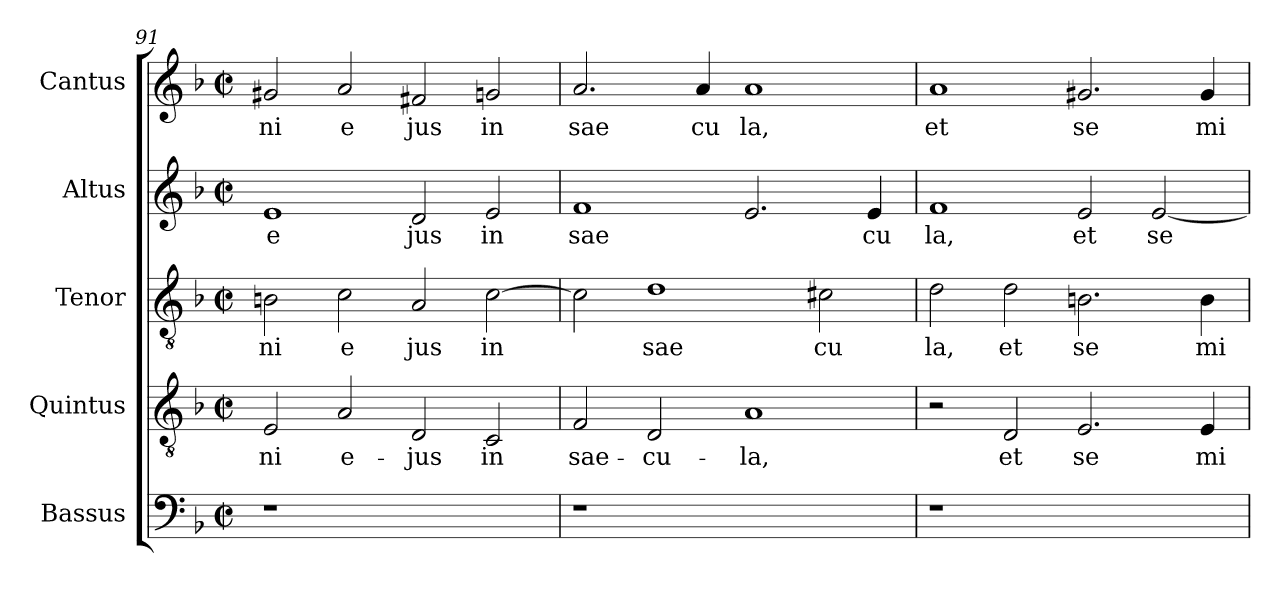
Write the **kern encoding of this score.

**kern	**kern	**text	**kern	**text	**kern	**text	**kern	**text
*part5	*part4	*part4	*part3	*part3	*part2	*part2	*part1	*part1
*staff5	*staff4	*staff4	*staff3	*staff3	*staff2	*staff2	*staff1	*staff1
*I"Bassus	*I"Quintus	*	*I"Tenor	*	*I"Altus	*	*I"Cantus	*
*I'B	*I'Q	*	*I'T	*	*I'A	*	*I'C	*
*clefF4	*clefGv2	*	*clefGv2	*	*clefG2	*	*clefG2	*
*k[b-]	*k[b-]	*	*k[b-]	*	*k[b-]	*	*k[b-]	*
*F:	*F:	*	*F:	*	*F:	*	*F:	*
*M2/2	*M2/2	*	*M2/2	*	*M2/2	*	*M2/2	*
*met(c|)	*met(c|)	*	*met(c|)	*	*met(c|)	*	*met(c|)	*
=91	=91	=91	=91	=91	=91	=91	=91	=91
!	!	!LO:LY:b:cj	!	!LO:LY:b:cj	!	!LO:LY:b:cj	!	!LO:LY:b:cj
1r	2E/	-ni	2Bn\	ni	1e	e	2g#X/	ni
!	!	!LO:LY:b:cj	!	!LO:LY:b:cj	!	!	!	!LO:LY:b:cj
.	2A/	e-	2c\	e	.	.	2a/	e
!	!	!LO:LY:b:cj	!	!LO:LY:b:cj	!	!LO:LY:b:cj	!	!LO:LY:b:cj
1ryy	2D/	-jus	2A/	jus	2d/	jus	2f#X/	jus
!	!	!LO:LY:b:cj	!	!LO:LY:b:cj	!	!LO:LY:b:cj	!	!LO:LY:b:cj
.	2C/	in	[>2c\	in	2e/	in	2gn/	in
=92	=92	=92	=92	=92	=92	=92	=92	=92
!	!	!LO:LY:b:cj	!	!	!	!LO:LY:b:cj	!	!LO:LY:b:cj
1r	2F/	sae-	2c\]	.	1f	sae	2.a/	sae
!	!	!LO:LY:b:cj	!	!LO:LY:b:cj	!	!	!	!
.	2D/	-cu-	1d	sae	.	.	.	.
!	!	!	!	!	!	!	!	!LO:LY:b:cj
.	.	.	.	.	.	.	4a/	cu
!	!	!LO:LY:b:cj	!	!	!	!	!	!LO:LY:b:cj
1ryy	1A	-la,	.	.	2.e/	.	1a	la,
!	!	!	!	!LO:LY:b:cj	!	!	!	!
.	.	.	2c#X\	cu	.	.	.	.
!	!	!	!	!	!	!LO:LY:b:cj	!	!
.	.	.	.	.	4e/	cu	.	.
!!LO:LB:g=z
=93	=93	=93	=93	=93	=93	=93	=93	=93
!	!	!	!	!LO:LY:b:cj	!	!LO:LY:b:cj	!	!LO:LY:b:cj
1r	2r	.	2d\	la,	1f	la,	1a	et
!	!	!LO:LY:b:cj	!	!LO:LY:b:cj	!	!	!	!
.	2D/	et	2d\	et	.	.	.	.
!	!	!LO:LY:b:cj	!	!LO:LY:b:cj	!	!LO:LY:b:cj	!	!LO:LY:b:cj
1ryy	2.E/	se	2.Bn\	se	2e/	et	2.g#X/	se
!	!	!	!	!	!	!LO:LY:b:cj	!	!
.	.	.	.	.	[<2e/	se	.	.
!	!	!LO:LY:b:cj	!	!LO:LY:b:cj	!	!	!	!LO:LY:b:cj
.	4E/	mi	4B\	mi	.	.	4g#/	mi
=	=	=	=	=	=	=	=	=
*-	*-	*-	*-	*-	*-	*-	*-	*-
